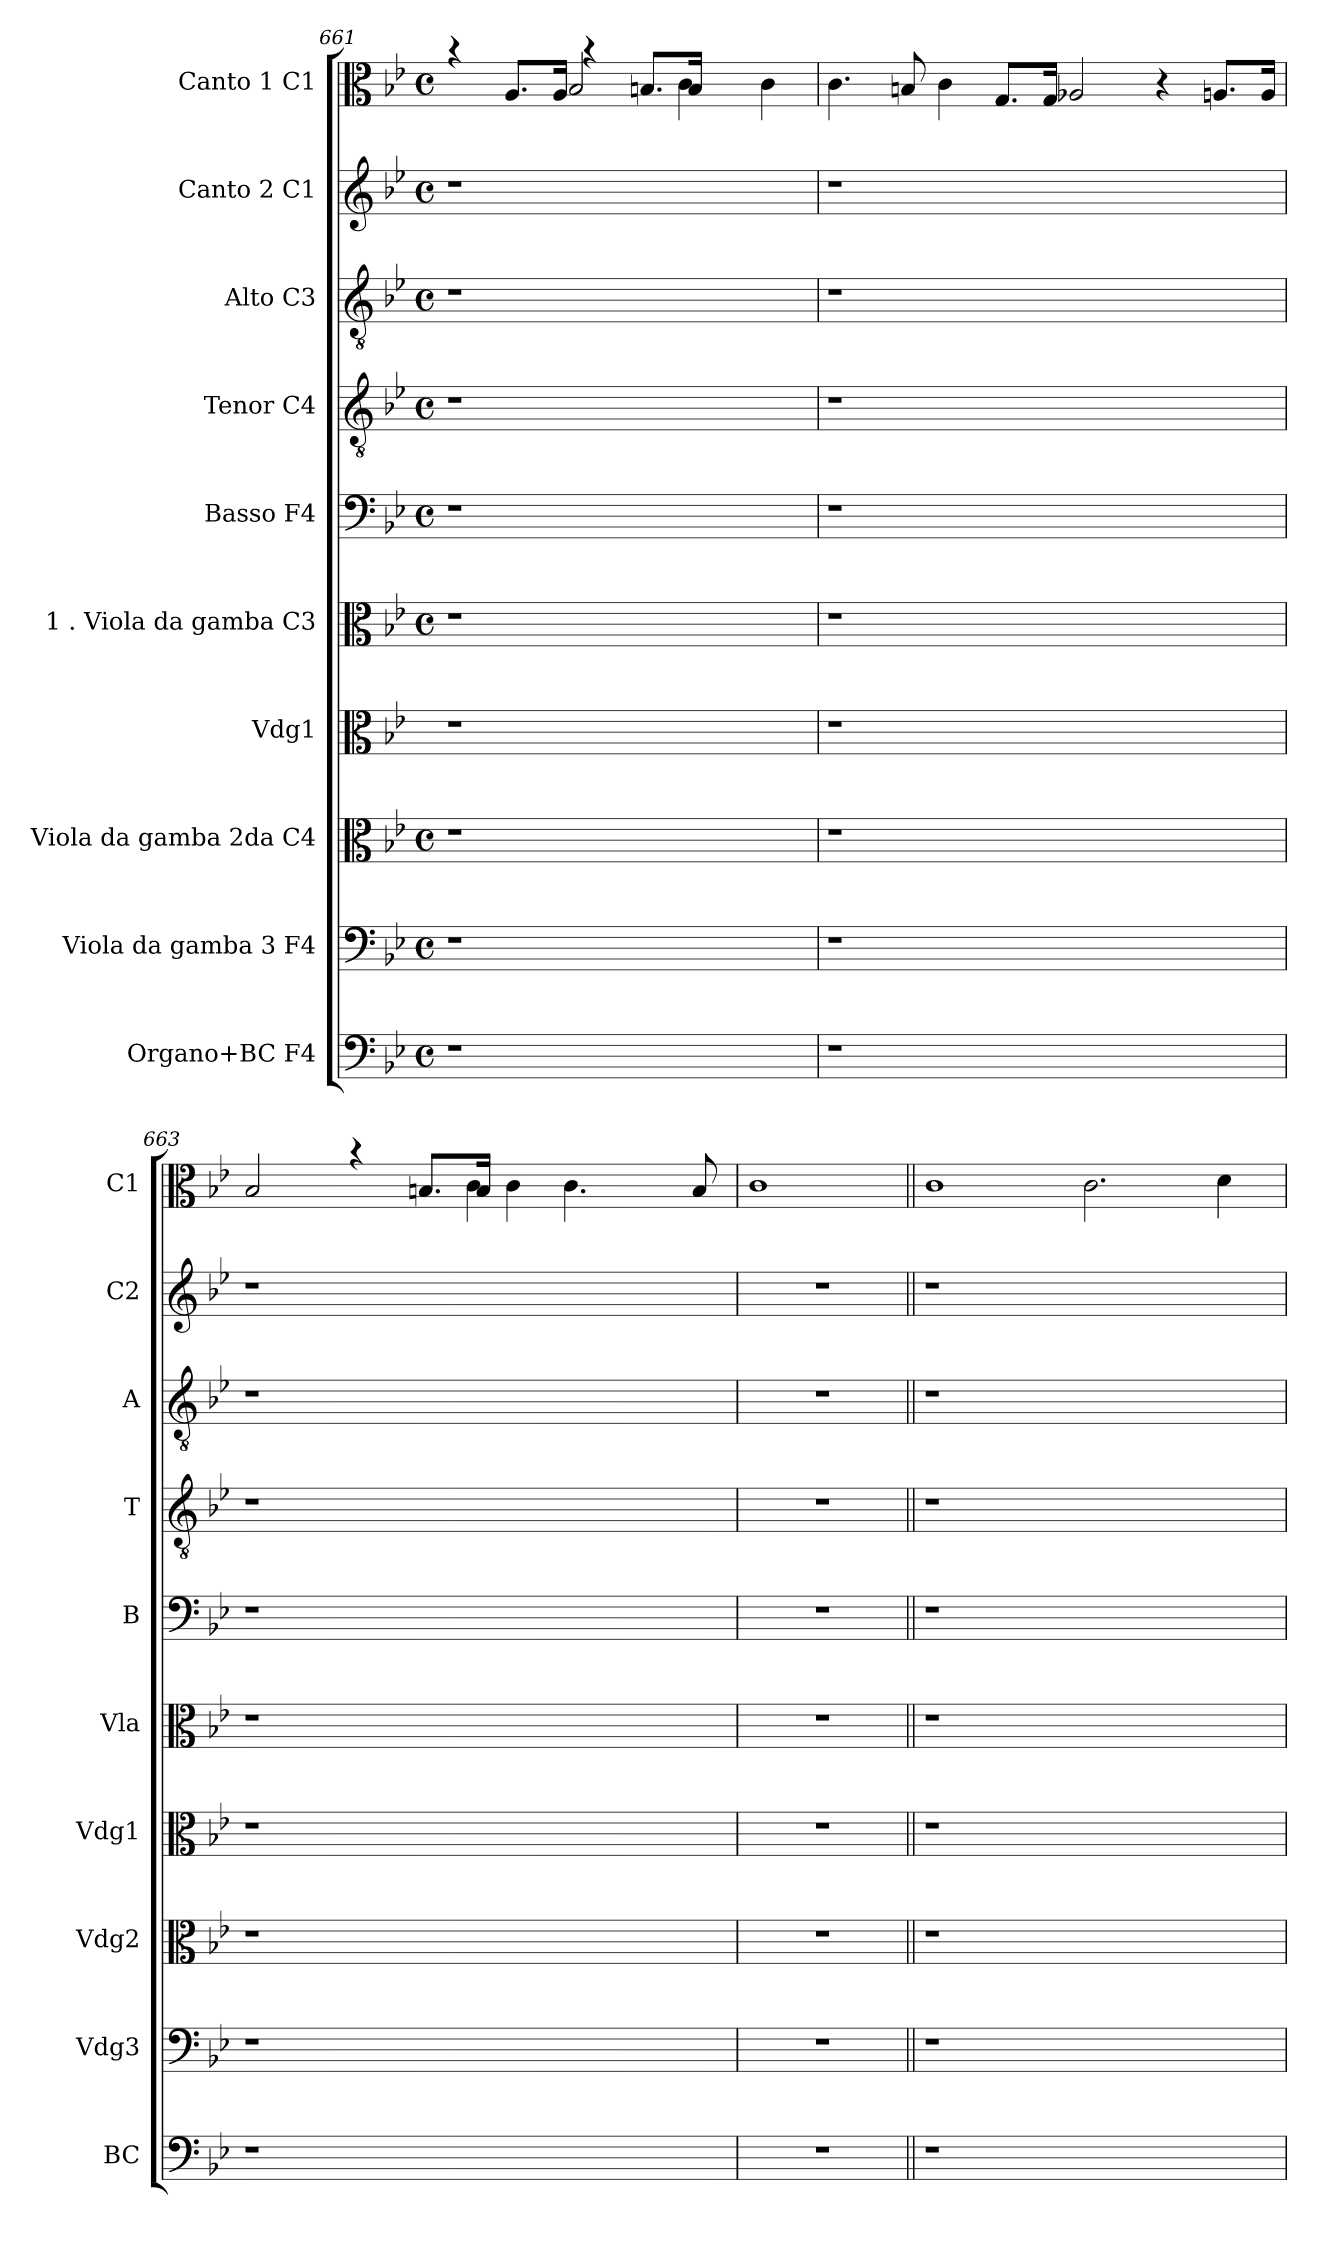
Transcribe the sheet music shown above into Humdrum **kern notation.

**kern	**kern	**kern	**kern	**kern	**kern	**kern	**kern	**kern	**kern
*part10	*part9	*part8	*part7	*part6	*part5	*part4	*part3	*part2	*part1
*staff10	*staff9	*staff8	*staff7	*staff6	*staff5	*staff4	*staff3	*staff2	*staff1
*I"Organo+BC F4	*I"Viola da gamba 3 F4	*I"Viola da gamba 2da C4	*I"Vdg1	*I"1 . Viola da gamba C3	*I"Basso F4	*I"Tenor C4	*I"Alto C3	*I"Canto 2 C1	*I"Canto 1 C1
*I'BC	*I'Vdg3	*I'Vdg2	*I'Vdg1	*I'Vla	*I'B	*I'T	*I'A	*I'C2	*I'C1
*clefF4	*clefF4	*clefC3	*clefC3	*clefC3	*clefF4	*clefGv2	*clefGv2	*clefG2	*clefC3
*k[b-e-]	*k[b-e-]	*k[b-e-]	*k[b-e-]	*k[b-e-]	*k[b-e-]	*k[b-e-]	*k[b-e-]	*k[b-e-]	*k[b-e-]
*B-:	*B-:	*B-:	*B-:	*B-:	*B-:	*B-:	*B-:	*B-:	*B-:
*M4/4	*M4/4	*M4/4	*	*M4/4	*M4/4	*M4/4	*M4/4	*M4/4	*M4/4
*met(c)	*met(c)	*met(c)	*	*met(c)	*met(c)	*met(c)	*met(c)	*met(c)	*met(c)
=661	=661	=661	=661	=661	=661	=661	=661	=661	=661
*	*	*	*	*	*	*	*	*	*^
1r	1r	1r	1r	1r	1r	1r	1r	1r	4rb	4..ryy
.	.	.	.	.	.	.	.	.	8.A/L	.
.	.	.	.	.	.	.	.	.	16A/Jk	2B-/
.	.	.	.	.	.	.	.	.	4rb	.
.	.	.	.	.	.	.	.	.	8.Bn/L	.
.	.	.	.	.	.	.	.	.	16B/Jk	4c\
4..ryy	4..ryy	4..ryy	4..ryy	4..ryy	4..ryy	4..ryy	4..ryy	4..ryy	4..ryy	.
.	.	.	.	.	.	.	.	.	.	4c\
*	*	*	*	*	*	*	*	*	*v	*v
=662	=662	=662	=662	=662	=662	=662	=662	=662	=662
1r	1r	1r	1r	1r	1r	1r	1r	1r	4.c\
.	.	.	.	.	.	.	.	.	8Bn/
.	.	.	.	.	.	.	.	.	4c\
.	.	.	.	.	.	.	.	.	8.G/L
.	.	.	.	.	.	.	.	.	16G/Jk
1ryy	1ryy	1ryy	1ryy	1ryy	1ryy	1ryy	1ryy	1ryy	2A-X/
.	.	.	.	.	.	.	.	.	4r
.	.	.	.	.	.	.	.	.	8.An/L
.	.	.	.	.	.	.	.	.	16A/Jk
!!LO:LB:g=z
=663	=663	=663	=663	=663	=663	=663	=663	=663	=663
*	*	*	*	*	*	*	*	*	*^
1r	1r	1r	1r	1r	1r	1r	1r	1r	2B-/	2...ryy
.	.	.	.	.	.	.	.	.	4rb	.
.	.	.	.	.	.	.	.	.	8.Bn/L	.
.	.	.	.	.	.	.	.	.	16B/Jk	4c\
2ryy	2ryy	2ryy	2ryy	2ryy	2ryy	2ryy	2ryy	2ryy	4c\	.
.	.	.	.	.	.	.	.	.	.	4.c\
.	.	.	.	.	.	.	.	.	4..ryy	.
8.ryy	8.ryy	8.ryy	8.ryy	8.ryy	8.ryy	8.ryy	8.ryy	8.ryy	.	.
.	.	.	.	.	.	.	.	.	.	8B/
*	*	*	*	*	*	*	*	*	*v	*v
=664	=664	=664	=664	=664	=664	=664	=664	=664	=664
1r	1r	1r	1r	1r	1r	1r	1r	1r	1c
=665||	=665||	=665||	=665||	=665||	=665||	=665||	=665||	=665||	=665||
1r	1r	1r	1r	1r	1r	1r	1r	1r	1c
1ryy	1ryy	1ryy	1ryy	1ryy	1ryy	1ryy	1ryy	1ryy	2.c\
.	.	.	.	.	.	.	.	.	4d\
=	=	=	=	=	=	=	=	=	=
*-	*-	*-	*-	*-	*-	*-	*-	*-	*-
